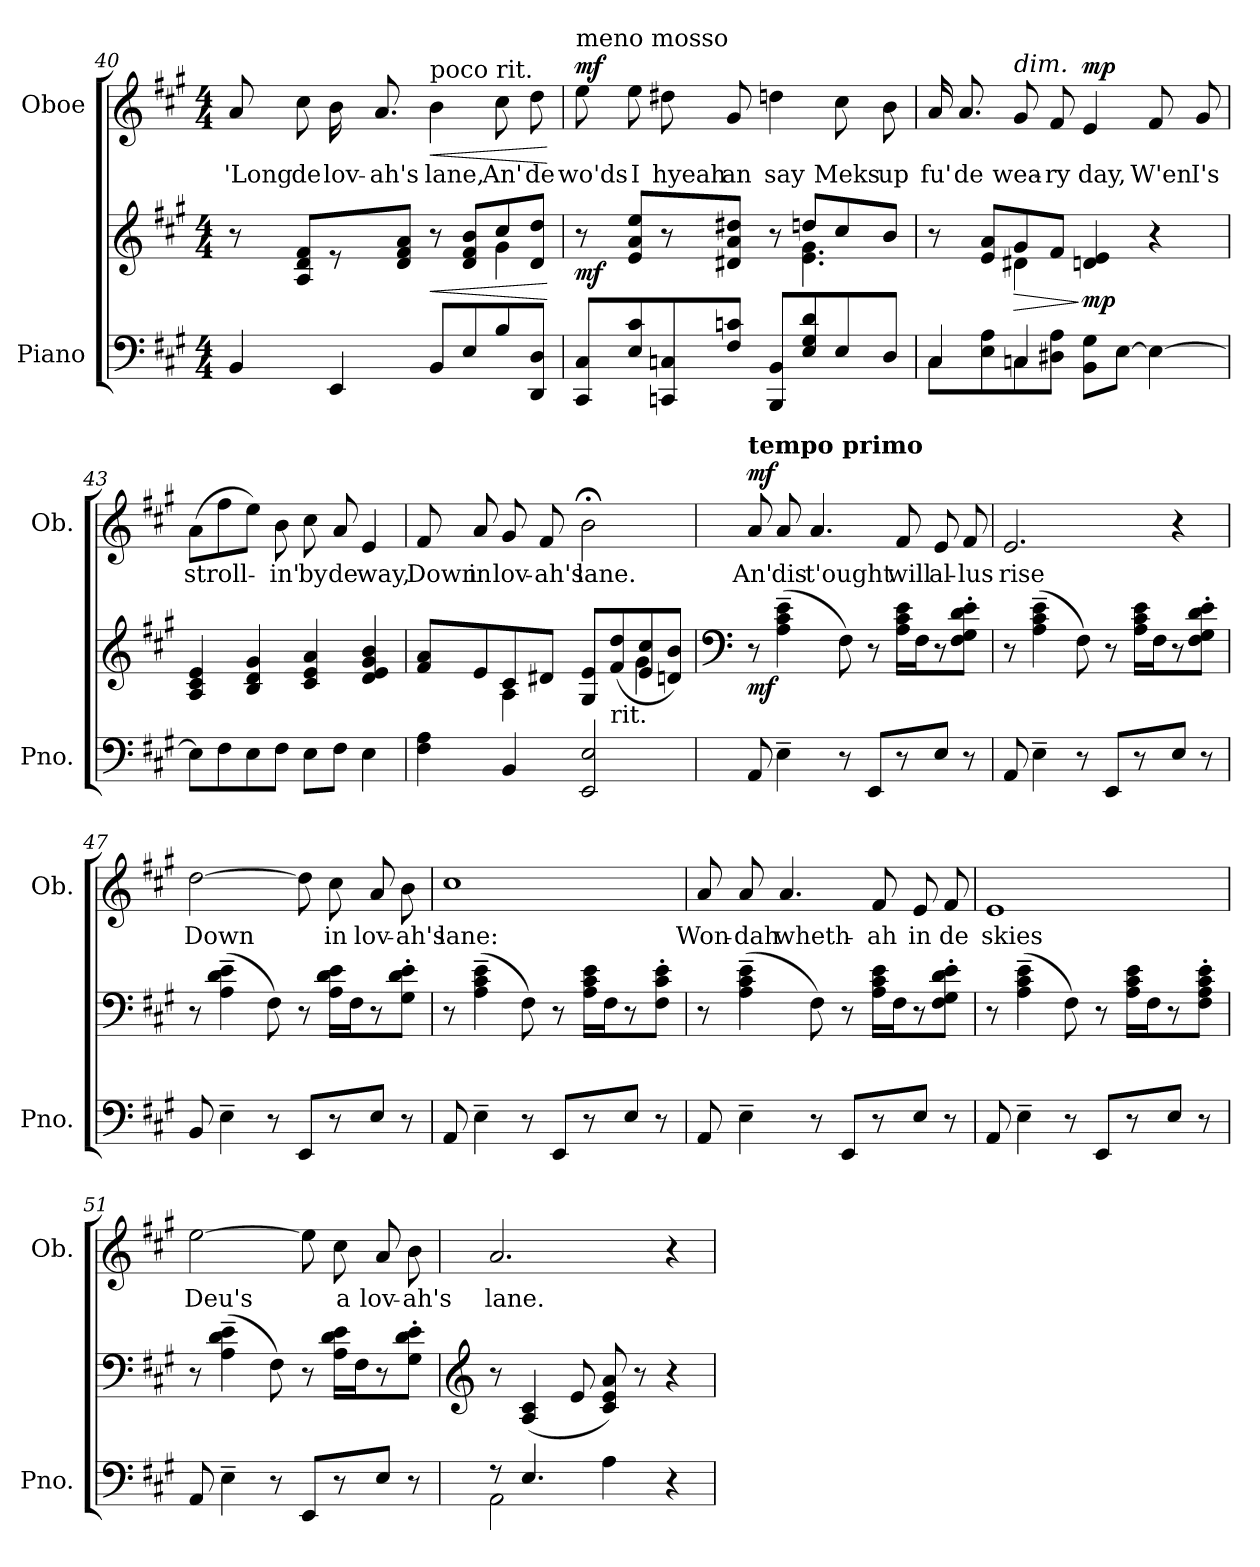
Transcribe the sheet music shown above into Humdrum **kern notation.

**kern	**kern	**dynam	**kern	**text	**dynam
*part2	*part2	*part2	*part1	*part1	*part1
*staff3	*staff2	*staff2/3	*staff1	*staff1	*staff1
*I"Piano	*	*	*I"Oboe	*	*
*I'Pno.	*	*	*I'Ob.	*	*
!!LO:PB:g=z
*clefF4	*clefG2	*	*clefG2	*	*
*k[f#c#g#]	*k[f#c#g#]	*	*k[f#c#g#]	*	*
*M4/4	*M4/4	*	*M4/4	*	*
=40	=40	=40	=40	=40	=40
*	*^	*	*	*	*
!	!	!	!	!	!LO:LY:b	!
4BB/	8r	2.ryy	.	8a/	'Long	.
!	!	!	!	!	!LO:LY:b	!
.	8A/ 8d/ 8f#/L	.	.	8cc#\	de	.
!	!	!	!	!	!LO:LY:b	!
4EE/	8r	.	.	16b\	lov-	.
!	!	!	!	!	!LO:LY:b	!
.	.	.	.	8.a/	-ah's	.
.	8d/ 8f#/ 8a/J	.	.	.	.	.
!	!	!	!	!LO:TX:a:t=poco rit.	!	!
!	!	!	!LO:HP:b	!	!LO:LY:b	!LO:HP:b
8BB/L	8r	.	<	4b\	lane,	<
8E/	8d/ 8f#/ 8b/L	.	.	.	.	.
!	!	!	!	!	!LO:LY:b	!
8B/	8cc#/	4g#\	.	8cc#\	An'	.
!	!	!	!	!	!LO:LY:b	!
8DD/ 8D/J	8d/ 8dd/J	.	.	8dd\	de	.
*	*v	*v	*	*	*	*
.	.	[	.	.	[
=41	=41	=41	=41	=41	=41
*	*^	*	*	*	*
!	!	!	!	!LO:TX:a:t=meno mosso	!	!
!	!	!	!LO:DY:b	!	!LO:LY:b	!LO:DY:a
8CC#/ 8C#/L	8r	8ryy	mf	8ee\	wo'ds	mf
!	!	!	!	!	!LO:LY:b	!
*	*v	*v	*	*	*	*
8E/ 8c#/	8e/ 8a/ 8ee/L	.	8ee\	I	.
!	!	!	!	!LO:LY:b	!
8CCn/ 8Cn/	8r	.	8dd#X\	hyeah	.
!	!	!	!	!LO:LY:b	!
8F#/ 8cn/J	8d#X/ 8a/ 8dd#X/J	.	8g#/	an	.
!	!	!	!	!LO:LY:b	!
8BBB/ 8BB/L	8r	.	4ddn\	say	.
*	*^	*	*	*	*
8E/ 8G#/ 8d/	8ddn/L	4.e\ 4.g#\	.	.	.	.
!	!	!	!	!	!LO:LY:b	!
8E/	8cc#/	.	.	8cc#\	Meks	.
!	!	!	!	!	!LO:LY:b	!
8D/J	8b/J	.	.	8b\	up	.
=42	=42	=42	=42	=42	=42	=42
*^	*	*	*	*	*	*
!	!	!	!	!	!	!LO:LY:b	!
4C#/	8C#\L	8r	4ryy	.	16a/	fu'	.
!	!	!	!	!	!	!LO:LY:b	!
.	.	.	.	.	8.a/	de	.
.	8E\ 8A\	8e/ 8a/L	.	.	.	.	.
!	!	!	!	!	!LO:TX:a:i:t=dim.	!	!
!	!	!	!	!LO:HP:b	!	!LO:LY:b	!
4Cn/	8C\	8g#/	4d#X\	>	8g#/	wea-	.
!	!	!	!	!	!	!LO:LY:b	!
.	8D#X\ 8A\J	8f#/J	.	.	8f#/	-ry	.
!	!	!	!	!LO:DY:n=1:b	!	!LO:LY:b	!LO:DY:a
8BB\ 8G#\L	2ryy	4dn/ 4e/	2ryy	] mp	4e/	day,	mp
[8E\J	.	.	.	.	.	.	.
!	!	!	!	!	!	!LO:LY:b	!
4E\_	.	4r	.	.	8f#/	W'en	.
!	!	!	!	!	!	!LO:LY:b	!
.	.	.	.	.	8g#/	I's	.
*v	*v	*	*	*	*	*	*
*	*v	*v	*	*	*	*
!!LO:LB:g=z
=43	=43	=43	=43	=43	=43
!	!	!	!	!LO:LY:b	!
8E\L]	4A/ 4c#/ 4e/	.	(8a\L	stroll-	.
8F#\	.	.	8ff#\	.	.
8E\	4B/ 4d/ 4g#/	.	8ee\J)	.	.
!	!	!	!	!LO:LY:b	!
8F#\J	.	.	8b\	-in'	.
!	!	!	!	!LO:LY:b	!
8E\L	4c#/ 4e/ 4a/	.	8cc#\	by	.
!	!	!	!	!LO:LY:b	!
8F#\J	.	.	8a/	de	.
!	!	!	!	!LO:LY:b	!
4E\	4d/ 4e/ 4g#/ 4b/	.	4e/	way,	.
=44	=44	=44	=44	=44	=44
*	*^	*	*	*	*
!	!	!	!	!	!LO:LY:b	!
4F#\ 4A\	8f#/ 8a/L	4ryy	.	8f#/	Down	.
!	!	!	!	!	!LO:LY:b	!
.	8e/	.	.	8a/	in	.
!	!	!	!	!	!LO:LY:b	!
4BB/	8c#/	4A\	.	8g#/	lov-	.
!	!	!	!	!	!LO:LY:b	!
.	8d#X/J	.	.	8f#/	-ah's	.
!	!	!	!	!	!LO:LY:b	!
2EE/ 2E/	8G#/ 8e/L	4ryy	.	2b;<\	lane.	.
!	!LO:TX:b:t=rit.	!	!	!	!	!
.	(8f#/ 8dd/	.	.	.	.	.
.	8e/ 8cc#/	4g#\	.	.	.	.
.	8dn/ 8b/J)	.	.	.	.	.
*	*v	*v	*	*	*	*
=45	=45	=45	=45	=45	=45
*	*clefF4	*	*	*	*
!	!	!	!LO:TX:a:B:t=tempo primo	!	!
!	!	!LO:DY:b	!	!LO:LY:b	!LO:DY:a
8AA/	8r	mf	8a/	An'	mf
!	!	!	!	!LO:LY:b	!
4E~\	(4A\~ 4c#\~ 4e\~	.	8a/	dis	.
!	!	!	!	!LO:LY:b	!
.	.	.	4.a/	t'ought	.
8r	8F#\)	.	.	.	.
8EE/L	8r	.	.	.	.
!	!	!	!	!LO:LY:b	!
8r	16A\ 16c#\ 16e\LL	.	8f#/	will	.
.	16F#\J	.	.	.	.
!	!	!	!	!LO:LY:b	!
8E/J	8r	.	8e/	al-	.
!	!	!	!	!LO:LY:b	!
8r	8F#\' 8G#\' 8d\' 8e\'J	.	8f#/	-lus	.
!!LO:LB:g=z
=46	=46	=46	=46	=46	=46
!	!	!	!	!LO:LY:b	!
8AA/	8r	.	2.e/	rise	.
4E~\	(4A\~ 4c#\~ 4e\~	.	.	.	.
8r	8F#\)	.	.	.	.
8EE/L	8r	.	.	.	.
8r	16A\ 16c#\ 16e\LL	.	.	.	.
.	16F#\J	.	.	.	.
8E/J	8r	.	4r	.	.
8r	8F#\' 8G#\' 8d\' 8e\'J	.	.	.	.
=47	=47	=47	=47	=47	=47
!	!	!	!	!LO:LY:b	!
8BB/	8r	.	[2dd\	Down	.
4E~\	(4A\~ 4d\~ 4e\~	.	.	.	.
8r	8F#\)	.	.	.	.
8EE/L	8r	.	8dd\]	.	.
!	!	!	!	!LO:LY:b	!
8r	16A\ 16d\ 16e\LL	.	8cc#\	in	.
.	16F#\J	.	.	.	.
!	!	!	!	!LO:LY:b	!
8E/J	8r	.	8a/	lov-	.
!	!	!	!	!LO:LY:b	!
8r	8G#\' 8d\' 8e\'J	.	8b\	-ah's	.
=48	=48	=48	=48	=48	=48
!	!	!	!	!LO:LY:b	!
8AA/	8r	.	1cc#	lane:	.
4E~\	(4A\~ 4c#\~ 4e\~	.	.	.	.
8r	8F#\)	.	.	.	.
8EE/L	8r	.	.	.	.
8r	16A\ 16c#\ 16e\LL	.	.	.	.
.	16F#\J	.	.	.	.
8E/J	8r	.	.	.	.
8r	8F#\' 8c#\' 8e\'J	.	.	.	.
!!LO:PB:g=z
=49	=49	=49	=49	=49	=49
!	!	!	!	!LO:LY:b	!
8AA/	8r	.	8a/	Won-	.
!	!	!	!	!LO:LY:b	!
4E~\	(4A\~ 4c#\~ 4e\~	.	8a/	-dah	.
!	!	!	!	!LO:LY:b	!
.	.	.	4.a/	wheth-	.
8r	8F#\)	.	.	.	.
8EE/L	8r	.	.	.	.
!	!	!	!	!LO:LY:b	!
8r	16A\ 16c#\ 16e\LL	.	8f#/	-ah	.
.	16F#\J	.	.	.	.
!	!	!	!	!LO:LY:b	!
8E/J	8r	.	8e/	in	.
!	!	!	!	!LO:LY:b	!
8r	8F#\' 8G#\' 8d\' 8e\'J	.	8f#/	de	.
=50	=50	=50	=50	=50	=50
!	!	!	!	!LO:LY:b	!
8AA/	8r	.	1e	skies	.
4E~\	(4A\~ 4c#\~ 4e\~	.	.	.	.
8r	8F#\)	.	.	.	.
8EE/L	8r	.	.	.	.
8r	16A\ 16c#\ 16e\LL	.	.	.	.
.	16F#\J	.	.	.	.
8E/J	8r	.	.	.	.
8r	8F#\' 8A\' 8c#\' 8e\'J	.	.	.	.
=51	=51	=51	=51	=51	=51
!	!	!	!	!LO:LY:b	!
8AA/	8r	.	[2ee\	Deu's	.
4E~\	(4A\~ 4d\~ 4e\~	.	.	.	.
8r	8F#\)	.	.	.	.
8EE/L	8r	.	8ee\]	.	.
!	!	!	!	!LO:LY:b	!
8r	16A\ 16d\ 16e\LL	.	8cc#\	a	.
.	16F#\J	.	.	.	.
!	!	!	!	!LO:LY:b	!
8E/J	8r	.	8a/	lov-	.
!	!	!	!	!LO:LY:b	!
8r	8G#\' 8d\' 8e\'J	.	8b\	-ah's	.
!!LO:LB:g=z
=52	=52	=52	=52	=52	=52
*	*clefG2	*	*	*	*
*^	*	*	*	*	*
!	!	!	!	!	!LO:LY:b	!
8r	2AA\	8r	.	2.a/	lane.	.
4.E/	.	(4A/ 4c#/	.	.	.	.
.	.	8e/	.	.	.	.
4A\	2ryy	8c#/ 8e/ 8a/)	.	.	.	.
.	.	8r	.	.	.	.
4r	.	4r	.	4r	.	.
*v	*v	*	*	*	*	*
=	=	=	=	=	=
*-	*-	*-	*-	*-	*-
